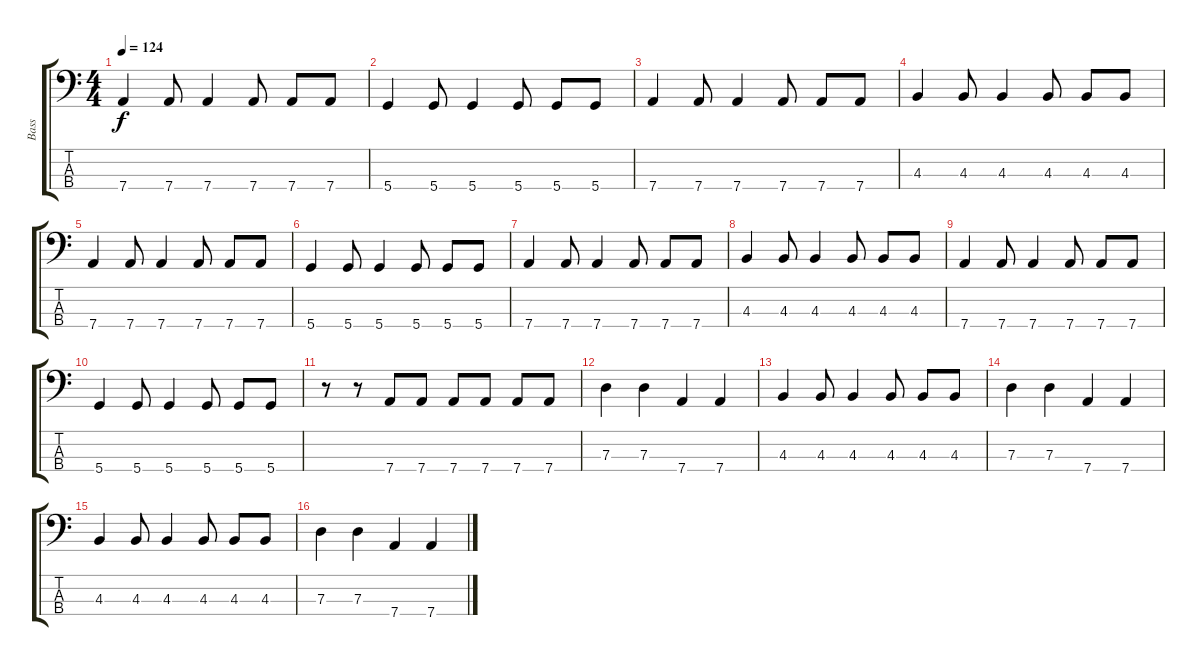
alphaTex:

\track ("Bass" "Bass") {instrument electricbassfinger}
\staff {score tabs}
\tuning (F2 C2 G1 D1) {hide}
\ts (4 4)
\tempo 124
\clef f4
\ks c
7.4.4{dy f} 7.4.8 7.4.4 7.4.8 7.4.8 7.4.8 |
5.4.4 5.4.8 5.4.4 5.4.8 5.4.8 5.4.8 |
7.4.4 7.4.8 7.4.4 7.4.8 7.4.8 7.4.8 |
4.3.4 4.3.8 4.3.4 4.3.8 4.3.8 4.3.8 |
7.4.4 7.4.8 7.4.4 7.4.8 7.4.8 7.4.8 |
5.4.4 5.4.8 5.4.4 5.4.8 5.4.8 5.4.8 |
7.4.4 7.4.8 7.4.4 7.4.8 7.4.8 7.4.8 |
4.3.4 4.3.8 4.3.4 4.3.8 4.3.8 4.3.8 |
7.4.4 7.4.8 7.4.4 7.4.8 7.4.8 7.4.8 |
5.4.4 5.4.8 5.4.4 5.4.8 5.4.8 5.4.8 |
r.8 r.8 7.4.8 7.4.8 7.4.8 7.4.8 7.4.8 7.4.8 |
7.3.4 7.3.4 7.4.4 7.4.4 |
4.3.4 4.3.8 4.3.4 4.3.8 4.3.8 4.3.8 |
7.3.4 7.3.4 7.4.4 7.4.4 |
4.3.4 4.3.8 4.3.4 4.3.8 4.3.8 4.3.8 |
7.3.4 7.3.4 7.4.4 7.4.4
